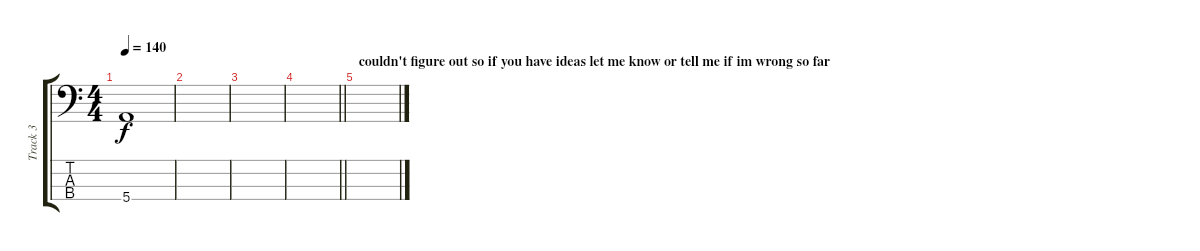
\track ("Track 3" "Track 3") {instrument electricbassfinger}
\staff {score tabs}
\tuning (G2 D2 A1 E1) {hide}
\ts (4 4)
\tempo 140
\clef f4
\ks c
5.4{t}.1{dy f} |
|
|
\barLineRight lightlight
|
\section ("" "couldn't figure out so if you have ideas let me know or tell me if im wrong so far")
